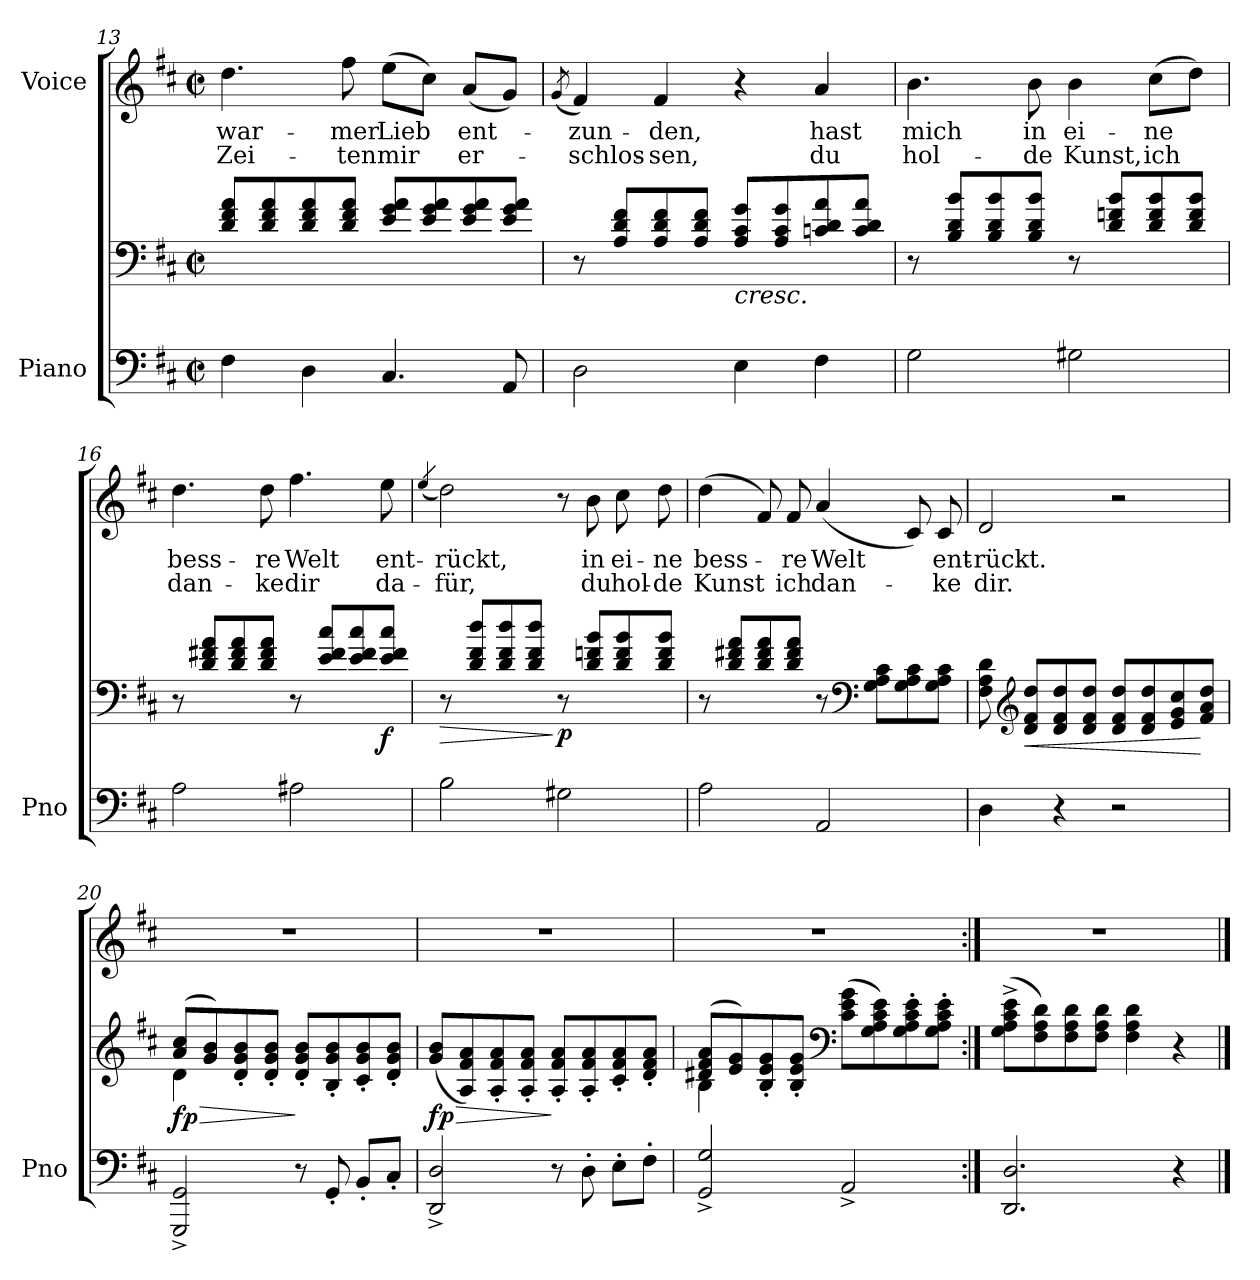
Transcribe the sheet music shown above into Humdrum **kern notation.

**kern	**kern	**dynam	**kern	**text	**text
*part2	*part2	*part2	*part1	*part1	*part1
*staff3	*staff2	*staff2/3	*staff1	*staff1	*staff1
*I"Piano	*	*	*I"Voice	*	*
*I'Pno	*	*	*	*	*
*clefF4	*clefF4	*	*clefG2	*	*
*k[f#c#]	*k[f#c#]	*	*k[f#c#]	*	*
*M2/2	*M2/2	*	*M2/2	*	*
*met(c|)	*met(c|)	*	*met(c|)	*	*
=13	=13	=13	=13	=13	=13
!	!	!	!	!LO:LY:b	!LO:LY:b
4F#\	8d/ 8f#/ 8a/L	.	4.dd\	war-	Zei-
.	8d/ 8f#/ 8a/	.	.	.	.
4D\	8d/ 8f#/ 8a/	.	.	.	.
!	!	!	!	!LO:LY:b	!LO:LY:b
.	8d/ 8f#/ 8a/J	.	8ff#\	mer	-ten
!	!	!	!	!LO:LY:b	!LO:LY:b
4.C#/	8e/ 8g/ 8a/L	.	(>8ee\L	Lieb	mir
.	8e/ 8g/ 8a/	.	8cc#\J)	.	.
!	!	!	!	!LO:LY:b	!LO:LY:b
.	8e/ 8g/ 8a/	.	(<8a/L	-ent-	er-
8AA/	8e/ 8g/ 8a/J	.	8g/J)	.	.
=14	=14	=14	=14	=14	=14
.	.	.	(<8qg/	.	.
!	!	!	!	!LO:LY:b	!LO:LY:b
2D\	8r	.	4f#/)	-zun-	-schlos-
.	8A/ 8d/ 8f#/L	.	.	.	.
!	!	!	!	!LO:LY:b	!LO:LY:b
.	8A/ 8d/ 8f#/	.	4f#/	-den,	-sen,
.	8A/ 8d/ 8f#/J	.	.	.	.
!	!LO:TX:b:i:t=cresc.	!	!	!	!
4E\	8A/ 8c#/ 8g/L	.	4r	.	.
.	8A/ 8c#/ 8g/	.	.	.	.
!	!	!	!	!LO:LY:b	!LO:LY:b
4F#\	8cn/ 8d/ 8a/	.	4a/	hast	du
.	8c/ 8d/ 8a/J	.	.	.	.
!!LO:LB:g=z
=15	=15	=15	=15	=15	=15
!	!	!	!	!LO:LY:b	!LO:LY:b
2G\	8r	.	4.b\	-mich	hol-
.	8B/ 8d/ 8b/L	.	.	.	.
.	8B/ 8d/ 8b/	.	.	.	.
!	!	!	!	!LO:LY:b	!LO:LY:b
.	8B/ 8d/ 8b/J	.	8b\	in	-de
!	!	!	!	!LO:LY:b	!LO:LY:b
2G#X\	8r	.	4b\	ei-	Kunst,
.	8d/ 8fn/ 8b/L	.	.	.	.
!	!	!	!	!LO:LY:b	!LO:LY:b
.	8d/ 8f/ 8b/	.	(>8cc#\L	ne	ich
.	8d/ 8f/ 8b/J	.	8dd\J)	.	.
=16	=16	=16	=16	=16	=16
!	!	!	!	!LO:LY:b	!LO:LY:b
2A\	8r	.	4.dd\	-bess-	dan-
.	8d/ 8f#X/ 8a/L	.	.	.	.
.	8d/ 8f#/ 8a/	.	.	.	.
!	!	!	!	!LO:LY:b	!LO:LY:b
.	8d/ 8f#/ 8a/J	.	8dd\	re	-ke
!	!	!	!	!LO:LY:b	!LO:LY:b
2A#X\	8r	.	4.ff#\	Welt	dir
.	8e/ 8f#/ 8cc#/L	.	.	.	.
.	8e/ 8f#/ 8cc#/	.	.	.	.
!	!	!LO:DY:b	!	!LO:LY:b	!LO:LY:b
.	8e/ 8f#/ 8cc#/J	f	8ee\	-ent-	da-
=17	=17	=17	=17	=17	=17
.	.	.	(<4qee/	.	.
!	!	!LO:HP:b	!	!LO:LY:b	!LO:LY:b
2B\	8r	>	2dd\)	-rückt,	-für,
.	8d/ 8f#/ 8dd/L	.	.	.	.
.	8d/ 8f#/ 8dd/	.	.	.	.
.	8d/ 8f#/ 8dd/J	.	.	.	.
!	!	!LO:DY:n=1:b	!	!	!
2G#X\	8r	] p	8r	.	.
!	!	!	!	!LO:LY:b	!LO:LY:b
.	8d/ 8fn/ 8b/L	.	8b\	in	du
!	!	!	!	!LO:LY:b	!LO:LY:b
.	8d/ 8f/ 8b/	.	8cc#\	-ei-	hol-
!	!	!	!	!LO:LY:b	!LO:LY:b
.	8d/ 8f/ 8b/J	.	8dd\	ne	-de
=18	=18	=18	=18	=18	=18
!	!	!	!	!LO:LY:b	!LO:LY:b
2A\	8r	.	(>4dd\	bess-	Kunst
.	8d/ 8f#X/ 8a/L	.	.	.	.
.	8d/ 8f#/ 8a/	.	8f#/)	.	.
!	!	!	!	!LO:LY:b	!LO:LY:b
.	8d/ 8f#/ 8a/J	.	8f#/	re	ich
!	!	!	!	!LO:LY:b	!LO:LY:b
2AA/	8r	.	(<4a/	-Welt	dan-
*	*clefF4	*	*	*	*
.	8G\ 8A\ 8c#\L	.	.	.	.
.	8G\ 8A\ 8c#\	.	8c#/)	.	.
!	!	!	!	!LO:LY:b	!LO:LY:b
.	8G\ 8A\ 8c#\J	.	8c#/	ent-	-ke
!!LO:LB:g=z
=19	=19	=19	=19	=19	=19
!	!	!	!	!LO:LY:b	!LO:LY:b
4D\	8F#\ 8A\ 8d\	.	2d/	rückt.	dir.
*	*clefG2	*	*	*	*
!	!	!LO:HP:b	!	!	!
.	8d/ 8f#/ 8dd/L	<	.	.	.
4r	8d/ 8f#/ 8dd/	.	.	.	.
.	8d/ 8f#/ 8dd/J	.	.	.	.
2r	8d/ 8f#/ 8dd/L	.	2r	.	.
.	8d/ 8f#/ 8dd/	.	.	.	.
.	8e/ 8g/ 8cc#/	.	.	.	.
.	8f#/ 8a/ 8dd/J	[	.	.	.
=20	=20	=20	=20	=20	=20
!	!	!LO:HP:b	!	!	!
*	*^	*	*	*	*
!	!	!	!LO:DY:n=1:b	!	!	!
2GGG/^ 2GG/^	(>8a/ 8cc#/L	4d\	> fp	1r	.	.
.	8g/ 8b/)	.	.	.	.	.
.	8d/' 8g/' 8b/'	2.ryy	.	.	.	.
.	8d/' 8g/' 8b/'J	.	.	.	.	.
8r	8d/' 8g/' 8b/'L	.	]	.	.	.
8GG'/	8B/' 8g/' 8b/'	.	.	.	.	.
8BB'/L	8c#/' 8g/' 8b/'	.	.	.	.	.
8C#'/J	8d/' 8g/' 8b/'J	.	.	.	.	.
*	*v	*v	*	*	*	*
=21	=21	=21	=21	=21	=21
!	!	!LO:HP:b	!	!	!
!	!	!LO:DY:n=1:b	!	!	!
2DD/^ 2D/^	(>8g/ 8b/L	> fp	1r	.	.
.	8A/ 8f#/ 8a/)	.	.	.	.
.	8A/' 8f#/' 8a/'	.	.	.	.
.	8A/' 8f#/' 8a/'J	.	.	.	.
8r	8A/' 8f#/' 8a/'L	]	.	.	.
8D'\	8A/' 8f#/' 8a/'	.	.	.	.
8E'\L	8c#/' 8f#/' 8a/'	.	.	.	.
8F#'\J	8d/' 8f#/' 8a/'J	.	.	.	.
=22	=22	=22	=22	=22	=22
*	*^	*	*	*	*
2GG/^ 2G/^	(>8d#X/ 8f#/ 8a/L	4B\	.	1r	.	.
.	8e/ 8g/)	.	.	.	.	.
.	8B/' 8e/' 8g/'	2.ryy	.	.	.	.
.	8B/' 8e/' 8g/'J	.	.	.	.	.
*	*clefF4	*	*	*	*	*
2AA^/	(<8c#\ 8e\ 8g\L	.	.	.	.	.
.	8G\ 8A\ 8c#\ 8e\)	.	.	.	.	.
.	8G\' 8A\' 8c#\' 8e\'	.	.	.	.	.
.	8G\' 8A\' 8c#\' 8e\'J	.	.	.	.	.
*	*v	*v	*	*	*	*
=23:|!	=23:|!	=23:|!	=23:|!	=23:|!	=23:|!
2.DD/ 2.D/	(>8G\^ 8A\^ 8c#\^ 8e\^L	.	1r	.	.
.	8F#\ 8A\ 8d\)	.	.	.	.
.	8F#\ 8A\ 8d\	.	.	.	.
.	8F#\ 8A\ 8d\J	.	.	.	.
.	4F#\ 4A\ 4d\	.	.	.	.
4r	4r	.	.	.	.
==	==	==	==	==	==
*-	*-	*-	*-	*-	*-
